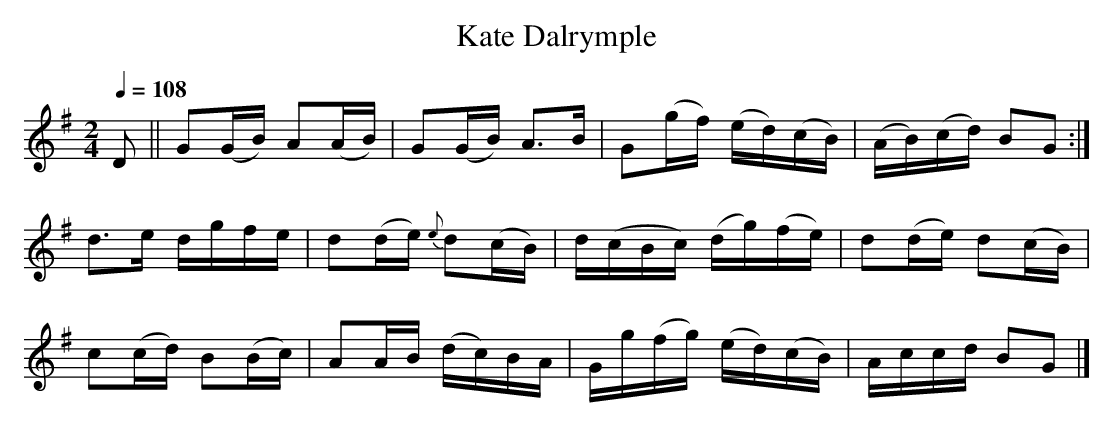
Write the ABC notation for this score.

X:1
T:Kate Dalrymple
M:2/4
L:1/16
Q:1/4=108
K:G
D2||\
G2(GB) A2(AB)|G2(GB)    A3B   |G2(gf) (ed)(cB)|(AB)(cd) B2G2 :|
d3e    dgfe  |d2(de) {e}d2(cB)|d(cBc) (dg)(fe)| d2(de)  d2(cB)|
c2(cd) B2(Bc)|A2AB     (dc)BA |Gg(fg) (ed)(cB)| Accd    B2G2 |]
